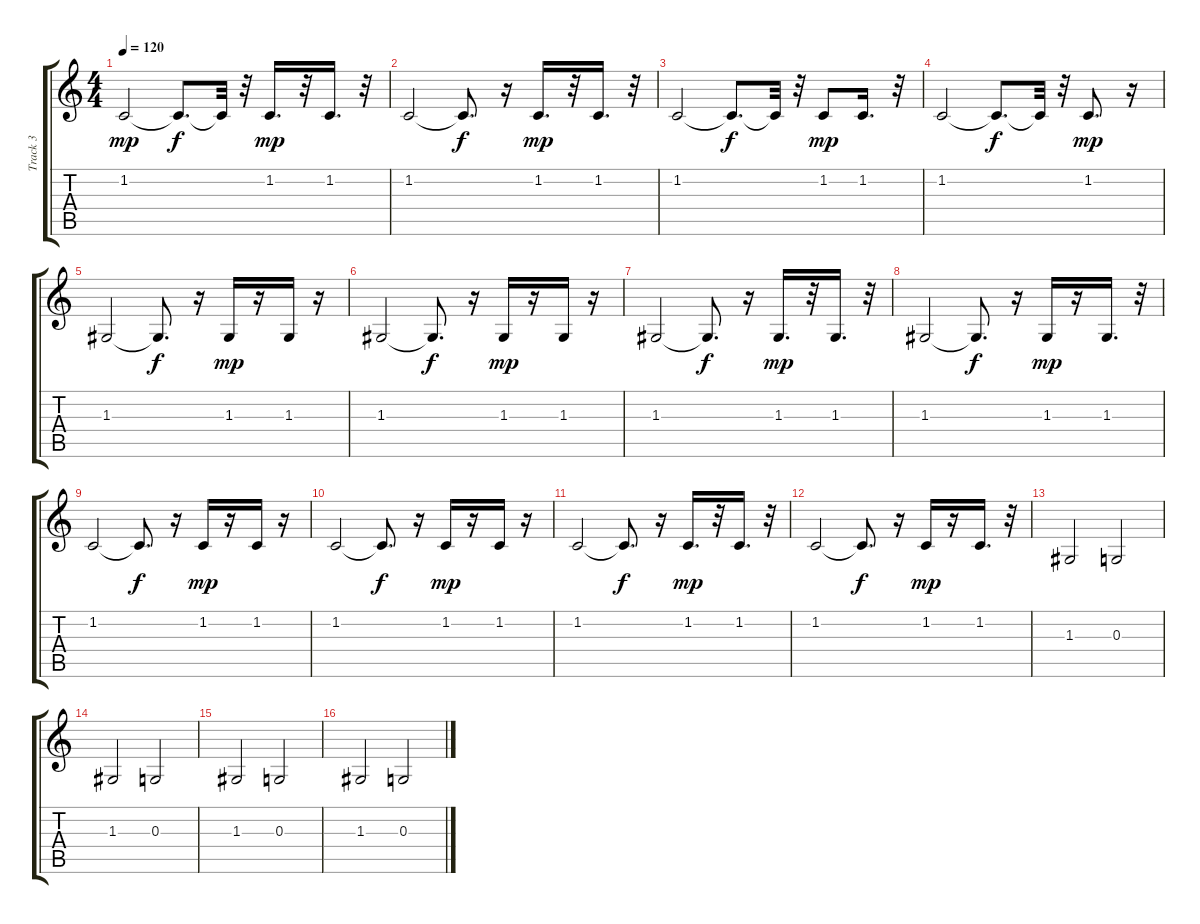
\track ("Track 3" "Track 3") {instrument lead1square}
\staff {score tabs}
\tuning (E4 B3 G3 D3 A2 E2) {hide}
\ts (4 4)
\tempo 120
\clef g2
\ks c
1.2.2{dy mp} 1.2{t}.8{d dy f} 1.2{t}.32 r.32 1.2.16{d dy mp} r.32 1.2.16{d} r.32 |
1.2.2 1.2{t}.8{d dy f} r.16 1.2.16{d dy mp} r.32 1.2.16{d} r.32 |
1.2.2 1.2{t}.8{d dy f} 1.2{t}.32 r.32 1.2.8{dy mp} 1.2.16{d} r.32 |
1.2.2 1.2{t}.8{d dy f} 1.2{t}.32 r.32 1.2.8{d dy mp} r.16 |
1.3.2 1.3{t}.8{d dy f} r.16 1.3.16{dy mp} r.16 1.3.16 r.16 |
1.3.2 1.3{t}.8{d dy f} r.16 1.3.16{dy mp} r.16 1.3.16 r.16 |
1.3.2 1.3{t}.8{d dy f} r.16 1.3.16{d dy mp} r.32 1.3.16{d} r.32 |
1.3.2 1.3{t}.8{d dy f} r.16 1.3.16{dy mp} r.16 1.3.16{d} r.32 |
1.2.2 1.2{t}.8{d dy f} r.16 1.2.16{dy mp} r.16 1.2.16 r.16 |
1.2.2 1.2{t}.8{d dy f} r.16 1.2.16{dy mp} r.16 1.2.16 r.16 |
1.2.2 1.2{t}.8{d dy f} r.16 1.2.16{d dy mp} r.32 1.2.16{d} r.32 |
1.2.2 1.2{t}.8{d dy f} r.16 1.2.16{dy mp} r.16 1.2.16{d} r.32 |
1.3.2 0.3.2 |
1.3.2 0.3.2 |
1.3.2 0.3.2 |
1.3.2 0.3.2
